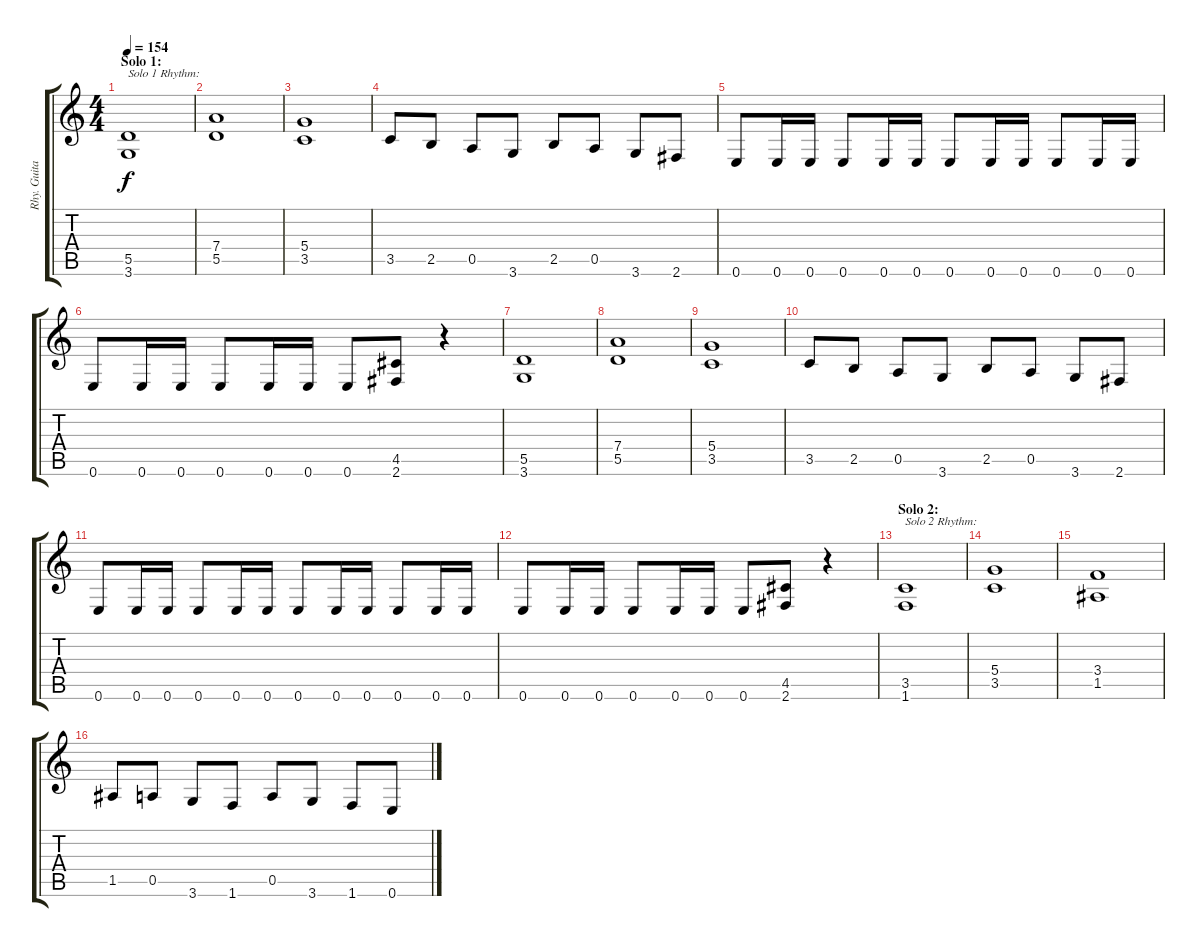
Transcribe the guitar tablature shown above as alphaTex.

\track ("Rhy. Guitar 2" "Rhy. Guita") {instrument distortionguitar}
\staff {score tabs}
\tuning (E4 B3 G3 D3 A2 E2) {hide}
\ts (4 4)
\section ("" "Solo 1:")
\tempo 154
\clef g2
\ks c
(5.5 3.6).1{txt "Solo 1 Rhythm:" dy f} |
(7.4 5.5).1 |
(5.4 3.5).1 |
3.5.8 2.5.8 0.5.8 3.6.8 2.5.8 0.5.8 3.6.8 2.6.8 |
0.6.8 0.6.16 0.6.16 0.6.8 0.6.16 0.6.16 0.6.8 0.6.16 0.6.16 0.6.8 0.6.16 0.6.16 |
0.6.8 0.6.16 0.6.16 0.6.8 0.6.16 0.6.16 0.6.8 (4.5 2.6).8 r.4 |
(5.5 3.6).1 |
(7.4 5.5).1 |
(5.4 3.5).1 |
3.5.8 2.5.8 0.5.8 3.6.8 2.5.8 0.5.8 3.6.8 2.6.8 |
0.6.8 0.6.16 0.6.16 0.6.8 0.6.16 0.6.16 0.6.8 0.6.16 0.6.16 0.6.8 0.6.16 0.6.16 |
0.6.8 0.6.16 0.6.16 0.6.8 0.6.16 0.6.16 0.6.8 (4.5 2.6).8 r.4 |
\section ("" "Solo 2:")
(3.5 1.6).1{txt "Solo 2 Rhythm:"} |
(5.4 3.5).1 |
(3.4 1.5).1 |
1.5.8 0.5.8 3.6.8 1.6.8 0.5.8 3.6.8 1.6.8 0.6.8
